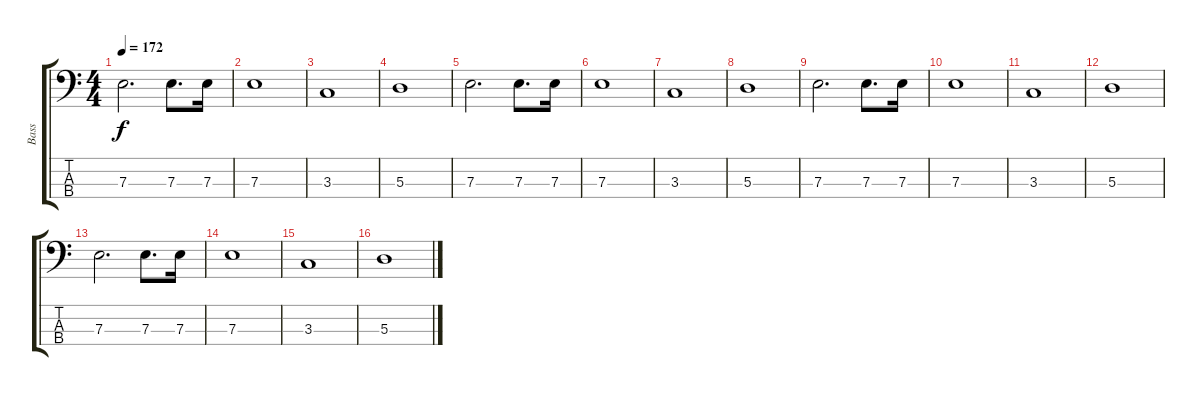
\track ("Bass" "Bass") {instrument electricbassfinger}
\staff {score tabs}
\tuning (G2 D2 A1 E1) {hide}
\ts (4 4)
\tempo 172
\clef f4
\ks c
7.3.2{d dy f} 7.3.8{d} 7.3.16 |
7.3.1 |
3.3.1 |
5.3.1 |
7.3.2{d} 7.3.8{d} 7.3.16 |
7.3.1 |
3.3.1 |
5.3.1 |
7.3.2{d} 7.3.8{d} 7.3.16 |
7.3.1 |
3.3.1 |
5.3.1 |
7.3.2{d} 7.3.8{d} 7.3.16 |
7.3.1 |
3.3.1 |
5.3.1
